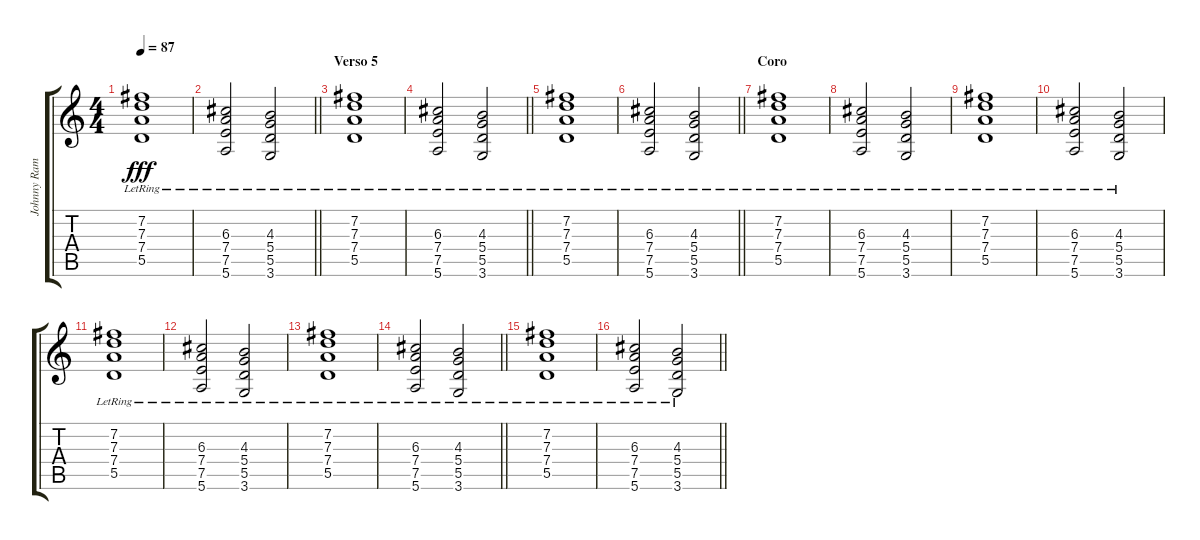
\track ("Johnny Ramone " "Johnny Ram") {instrument distortionguitar}
\staff {score tabs}
\tuning (E4 B3 G3 D3 A2 E2) {hide}
\ts (4 4)
\tempo 87
\clef g2
\ks c
(7.2{lr} 7.3{lr} 7.4{lr} 5.5{lr}).1{dy fff} |
\barLineRight lightlight
(6.3{lr} 7.4{lr} 7.5{lr} 5.6{lr}).2 (4.3{lr} 5.4{lr} 5.5{lr} 3.6).2 |
\section ("" "Verso 5")
(7.2{lr} 7.3{lr} 7.4{lr} 5.5{lr}).1 |
\barLineRight lightlight
(6.3{lr} 7.4{lr} 7.5{lr} 5.6{lr}).2 (4.3{lr} 5.4{lr} 5.5{lr} 3.6).2 |
(7.2{lr} 7.3{lr} 7.4{lr} 5.5{lr}).1 |
\barLineRight lightlight
(6.3{lr} 7.4{lr} 7.5{lr} 5.6{lr}).2 (4.3{lr} 5.4{lr} 5.5{lr} 3.6).2 |
\section ("" "Coro")
(7.2{lr} 7.3{lr} 7.4{lr} 5.5{lr}).1 |
(6.3{lr} 7.4{lr} 7.5{lr} 5.6{lr}).2 (4.3{lr} 5.4{lr} 5.5{lr} 3.6).2 |
(7.2{lr} 7.3{lr} 7.4{lr} 5.5{lr}).1 |
(6.3{lr} 7.4{lr} 7.5{lr} 5.6{lr}).2 (4.3{lr} 5.4{lr} 5.5{lr} 3.6).2 |
(7.2{lr} 7.3{lr} 7.4{lr} 5.5{lr}).1 |
(6.3{lr} 7.4{lr} 7.5{lr} 5.6{lr}).2 (4.3{lr} 5.4{lr} 5.5{lr} 3.6).2 |
(7.2{lr} 7.3{lr} 7.4{lr} 5.5{lr}).1 |
\barLineRight lightlight
(6.3{lr} 7.4{lr} 7.5{lr} 5.6{lr}).2 (4.3{lr} 5.4{lr} 5.5{lr} 3.6).2 |
(7.2{lr} 7.3{lr} 7.4{lr} 5.5{lr}).1 |
\barLineRight lightlight
(6.3{lr} 7.4{lr} 7.5{lr} 5.6{lr}).2 (4.3{lr} 5.4{lr} 5.5{lr} 3.6).2
